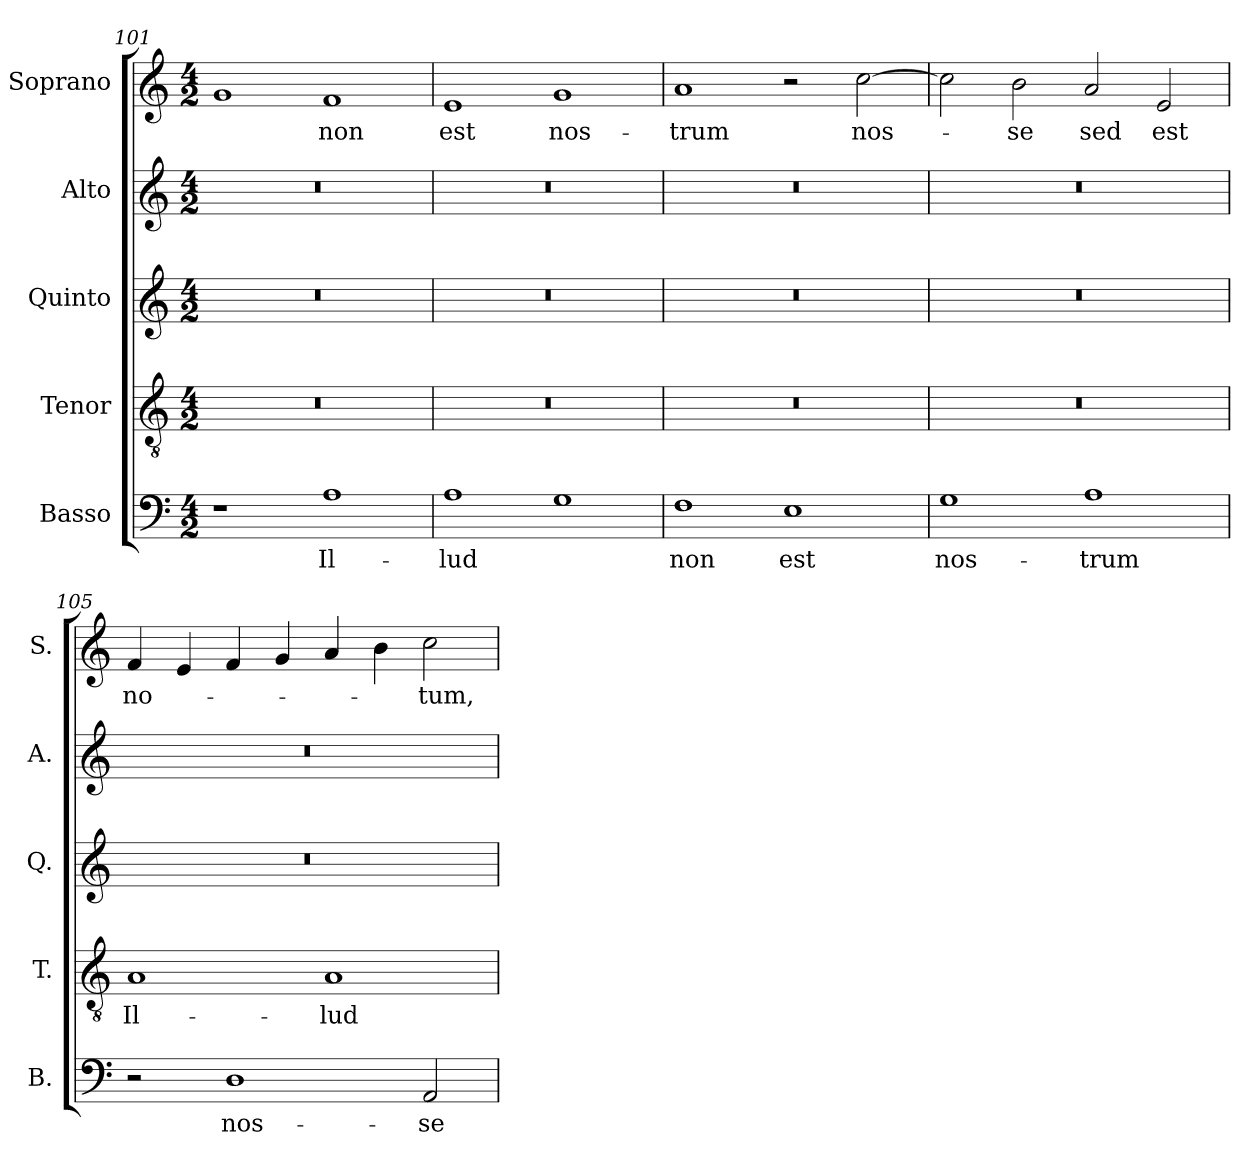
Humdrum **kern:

**kern	**text	**kern	**text	**kern	**kern	**kern	**text
*part5	*part5	*part4	*part4	*part3	*part2	*part1	*part1
*staff5	*staff5	*staff4	*staff4	*staff3	*staff2	*staff1	*staff1
*I"Basso	*	*I"Tenor	*	*I"Quinto	*I"Alto	*I"Soprano	*
*I'B.	*	*I'T.	*	*I'Q.	*I'A.	*I'S.	*
*clefF4	*	*clefGv2	*	*clefG2	*clefG2	*clefG2	*
*	*	*ITrd7c12	*	*	*	*	*
*k[]	*	*k[]	*	*k[]	*k[]	*k[]	*
*C:	*	*C:	*	*C:	*C:	*C:	*
*M4/2	*	*M4/2	*	*M4/2	*M4/2	*M4/2	*
=101	=101	=101	=101	=101	=101	=101	=101
!	!	!LO:N:vis=1	!	!LO:N:vis=1	!LO:N:vis=1	!	!
1r	.	0r	.	0r	0r	1gi	.
!	!LO:LY:b:color=#000000	!	!	!	!	!	!
!	!	!	!	!	!	!	!LO:LY:b:color=#000000
1Ai	Il-	.	.	.	.	1fi	non
=102	=102	=102	=102	=102	=102	=102	=102
!	!LO:LY:b:color=#000000	!LO:N:vis=1	!	!LO:N:vis=1	!LO:N:vis=1	!	!
!	!	!	!	!	!	!	!LO:LY:b:color=#000000
1Ai	-lud	0r	.	0r	0r	1ei	est
!	!	!	!	!	!	!	!LO:LY:b:color=#000000
1Gi	.	.	.	.	.	1gi	nos-
=103	=103	=103	=103	=103	=103	=103	=103
!	!LO:LY:b:color=#000000	!LO:N:vis=1	!	!LO:N:vis=1	!LO:N:vis=1	!	!
!	!	!	!	!	!	!	!LO:LY:b:color=#000000
1Fi	non	0r	.	0r	0r	1ai	-trum
!	!LO:LY:b:color=#000000	!	!	!	!	!	!
1Ei	est	.	.	.	.	2r	.
!	!	!	!	!	!	!	!LO:LY:b:color=#000000
.	.	.	.	.	.	[2cci\	nos-
=104	=104	=104	=104	=104	=104	=104	=104
!	!LO:LY:b:color=#000000	!LO:N:vis=1	!	!LO:N:vis=1	!LO:N:vis=1	!	!
1Gi	nos-	0r	.	0r	0r	2cci\]	.
!	!	!	!	!	!	!	!LO:LY:b:color=#000000
.	.	.	.	.	.	2bi\	-se
!	!LO:LY:b:color=#000000	!	!	!	!	!	!
!	!	!	!	!	!	!	!LO:LY:b:color=#000000
1Ai	-trum	.	.	.	.	2ai/	sed
!	!	!	!	!	!	!	!LO:LY:b:color=#000000
.	.	.	.	.	.	2ei/	est
=105	=105	=105	=105	=105	=105	=105	=105
!	!	!	!LO:LY:b:color=#000000	!LO:N:vis=1	!LO:N:vis=1	!	!
!	!	!	!	!	!	!	!LO:LY:b:color=#000000
2r	.	1AAi	Il-	0r	0r	4fi/	no-
.	.	.	.	.	.	4ei/	.
!	!LO:LY:b:color=#000000	!	!	!	!	!	!
1Di	nos-	.	.	.	.	4fi/	.
.	.	.	.	.	.	4gi/	.
!	!	!	!LO:LY:b:color=#000000	!	!	!	!
.	.	1AAi	-lud	.	.	4ai/	.
.	.	.	.	.	.	4bi\	.
!	!LO:LY:b:color=#000000	!	!	!	!	!	!
!	!	!	!	!	!	!	!LO:LY:b:color=#000000
2AAi/	-se	.	.	.	.	2cci\	-tum,
=	=	=	=	=	=	=	=
*-	*-	*-	*-	*-	*-	*-	*-
